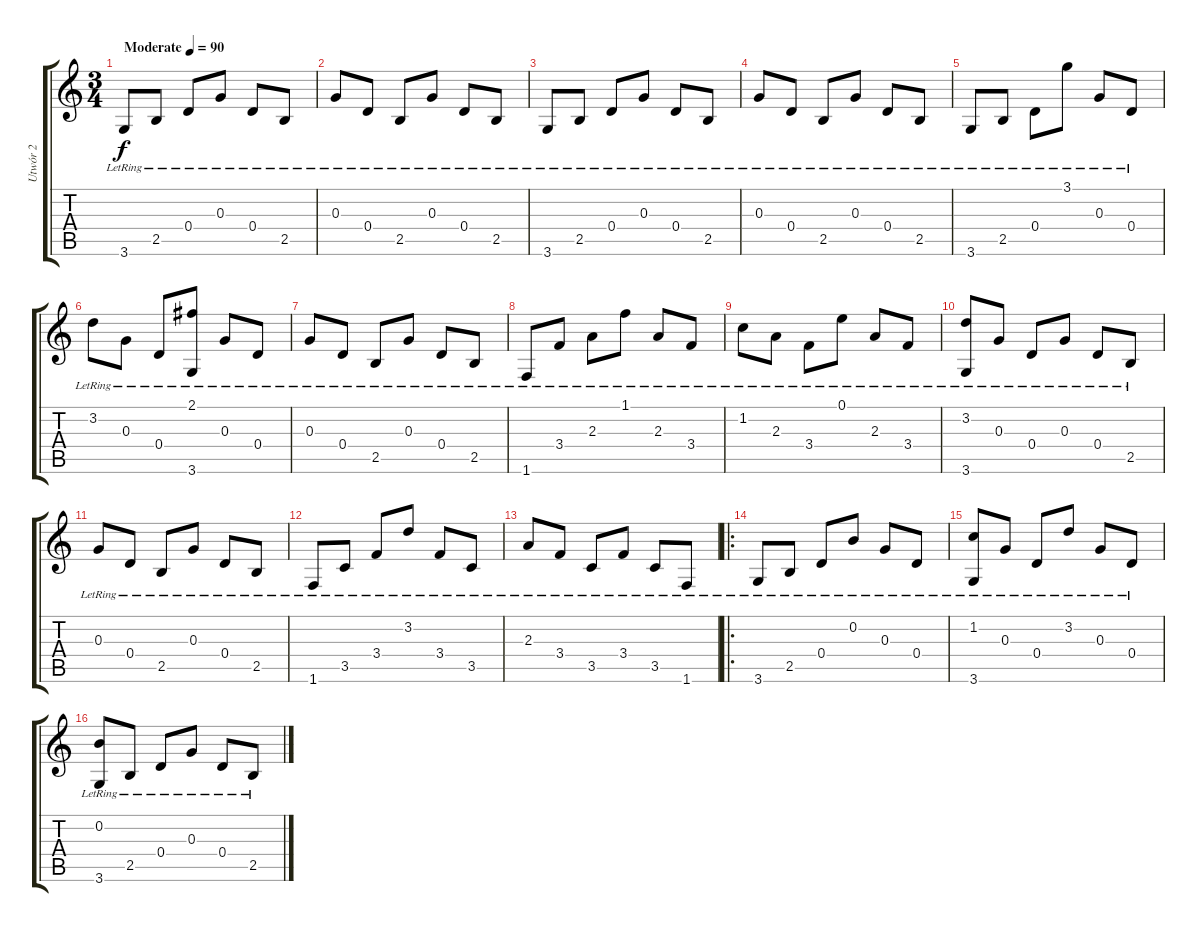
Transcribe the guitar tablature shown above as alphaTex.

\track ("Utwór 2" "Utwór 2") {instrument acousticguitarnylon}
\staff {score tabs}
\tuning (E4 B3 G3 D3 A2 E2) {hide}
\ts (3 4)
\tempo (90 "Moderate")
\clef g2
\ks c
3.6{lr}.8{dy f instrument acousticguitarnylon} 2.5{lr}.8 0.4{lr}.8 0.3{lr}.8 0.4{lr}.8 2.5{lr}.8 |
0.3{lr}.8 0.4{lr}.8 2.5{lr}.8 0.3{lr}.8 0.4{lr}.8 2.5{lr}.8 |
3.6{lr}.8 2.5{lr}.8 0.4{lr}.8 0.3{lr}.8 0.4{lr}.8 2.5{lr}.8 |
0.3{lr}.8 0.4{lr}.8 2.5{lr}.8 0.3{lr}.8 0.4{lr}.8 2.5{lr}.8 |
3.6{lr}.8 2.5{lr}.8 0.4{lr}.8 3.1{lr}.8 0.3{lr}.8 0.4{lr}.8 |
3.2{lr}.8 0.3{lr}.8 0.4{lr}.8 (2.1{lr} 3.6{lr}).8 0.3{lr}.8 0.4{lr}.8 |
0.3{lr}.8 0.4{lr}.8 2.5{lr}.8 0.3{lr}.8 0.4{lr}.8 2.5{lr}.8 |
1.6{lr}.8 3.4{lr}.8 2.3{lr}.8 1.1{lr}.8 2.3{lr}.8 3.4{lr}.8 |
1.2{lr}.8 2.3{lr}.8 3.4{lr}.8 0.1{lr}.8 2.3{lr}.8 3.4{lr}.8 |
(3.2{lr} 3.6{lr}).8 0.3{lr}.8 0.4{lr}.8 0.3{lr}.8 0.4{lr}.8 2.5{lr}.8 |
0.3{lr}.8 0.4{lr}.8 2.5{lr}.8 0.3{lr}.8 0.4{lr}.8 2.5{lr}.8 |
1.6{lr}.8 3.5{lr}.8 3.4{lr}.8 3.2{lr}.8 3.4{lr}.8 3.5{lr}.8 |
2.3{lr}.8 3.4{lr}.8 3.5{lr}.8 3.4{lr}.8 3.5{lr}.8 1.6{lr}.8 |
\ro
3.6{lr}.8 2.5{lr}.8 0.4{lr}.8 0.2{lr}.8 0.3{lr}.8 0.4{lr}.8 |
(1.2{lr} 3.6{lr}).8 0.3{lr}.8 0.4{lr}.8 3.2{lr}.8 0.3{lr}.8 0.4{lr}.8 |
(0.2{lr} 3.6{lr}).8 2.5{lr}.8 0.4{lr}.8 0.3{lr}.8 0.4{lr}.8 2.5{lr}.8
